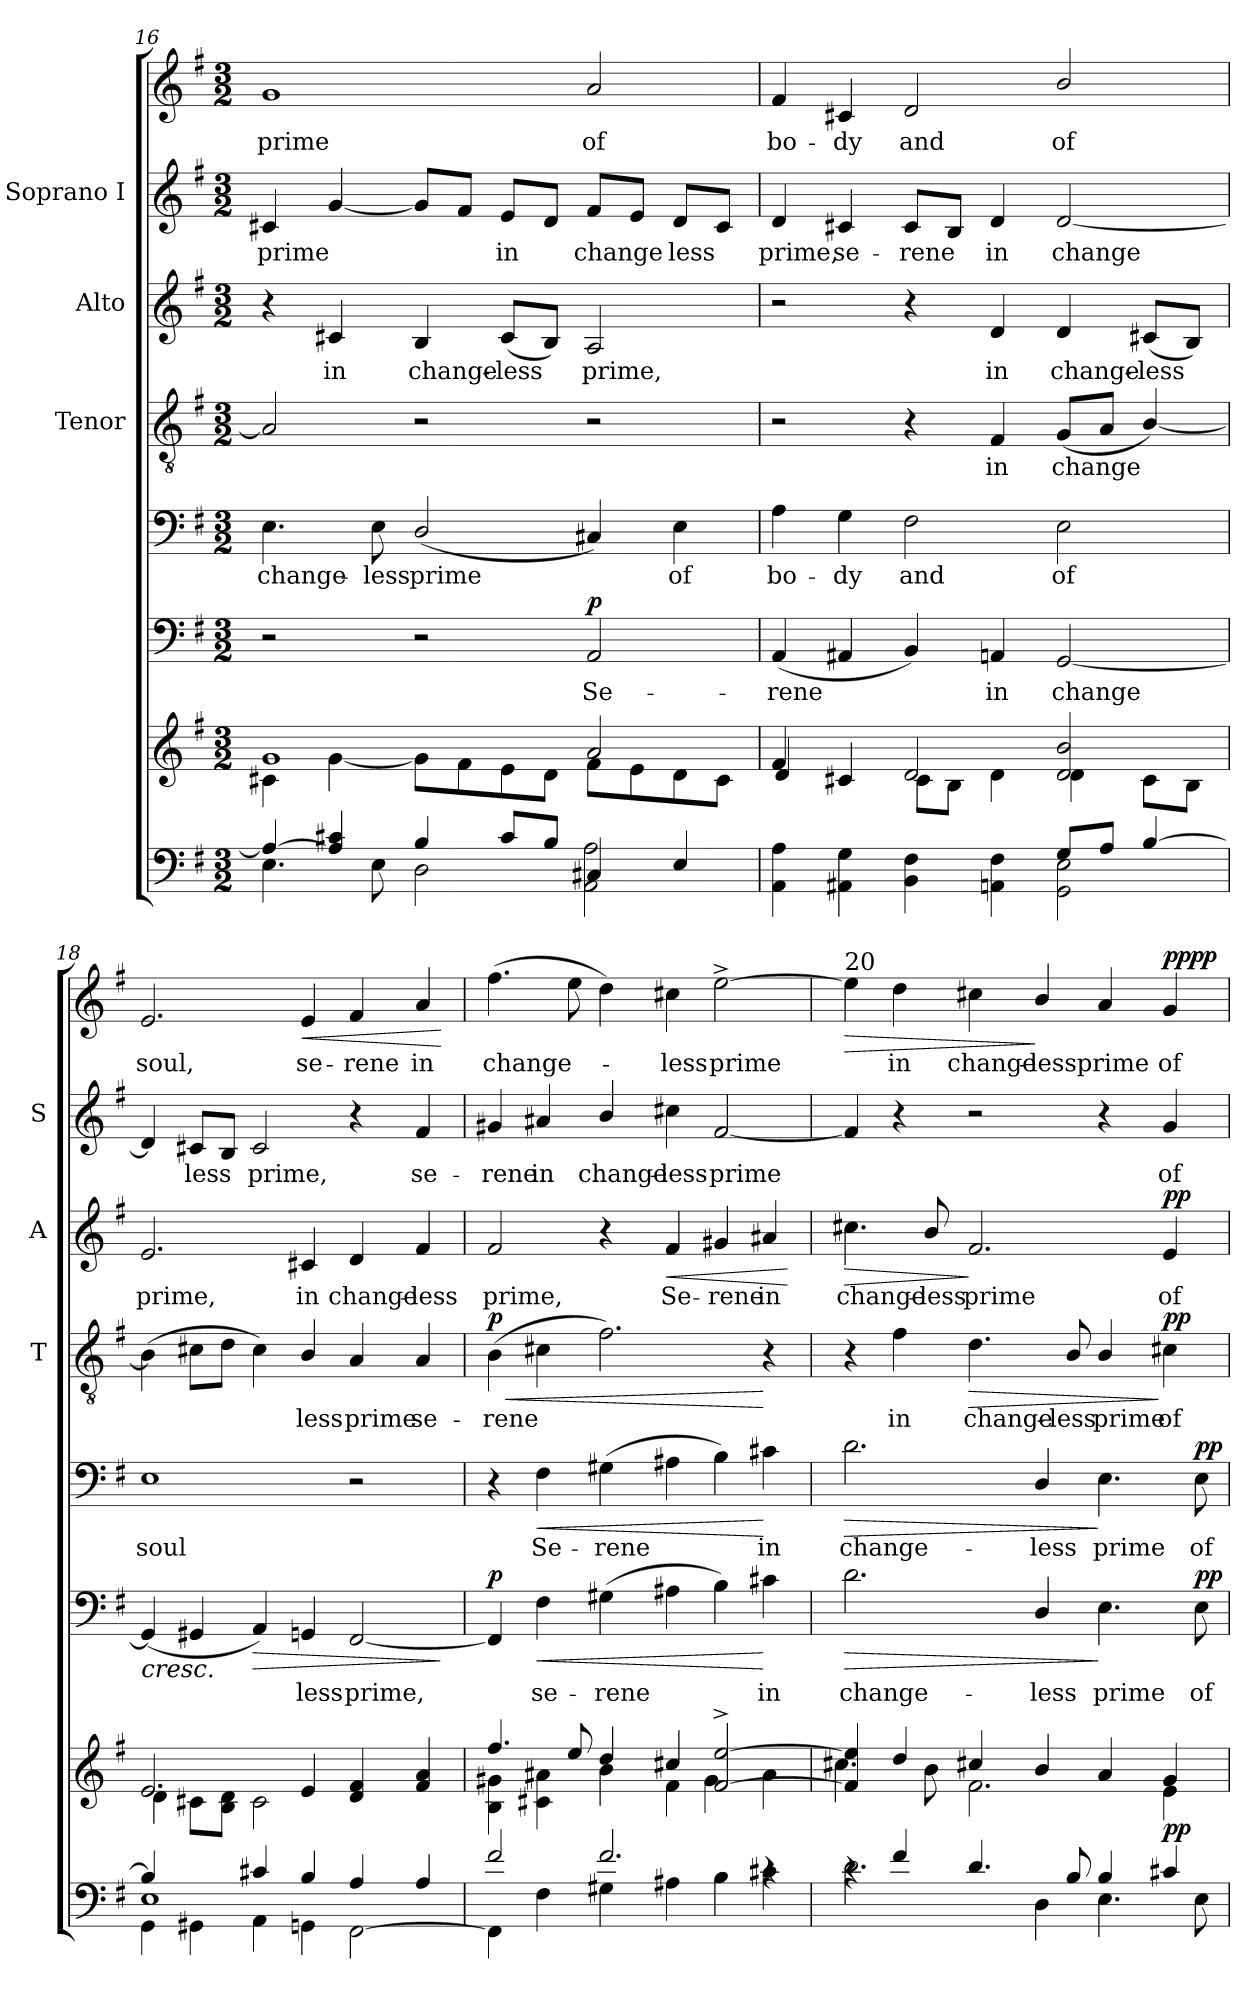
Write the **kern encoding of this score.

**kern	**kern	**dynam	**kern	**text	**dynam	**kern	**text	**dynam	**kern	**text	**dynam	**kern	**text	**dynam	**kern	**text	**kern	**text	**dynam
*part7	*part6	*part6	*part5	*part5	*part5	*part4	*part4	*part4	*part3	*part3	*part3	*part2	*part2	*part2	*part1	*part1	*part1	*part1	*part1
*staff8	*staff7	*staff7	*staff6	*staff6	*staff6	*staff5	*staff5	*staff5	*staff4	*staff4	*staff4	*staff3	*staff3	*staff3	*staff2	*staff2	*staff1	*staff1	*staff1/2
*	*	*	*	*	*	*	*	*	*I"Tenor	*	*	*I"Alto	*	*	*I"Soprano I	*	*	*	*
*	*	*	*	*	*	*	*	*	*I'T	*	*	*I'A	*	*	*I'S	*	*	*	*
!!LO:LB:g=z
*clefF4	*clefG2	*	*clefF4	*	*	*clefF4	*	*	*clefGv2	*	*	*clefG2	*	*	*clefG2	*	*clefG2	*	*
*k[f#]	*k[f#]	*	*k[f#]	*	*	*k[f#]	*	*	*k[f#]	*	*	*k[f#]	*	*	*k[f#]	*	*k[f#]	*	*
*G:	*G:	*	*G:	*	*	*G:	*	*	*G:	*	*	*G:	*	*	*G:	*	*G:	*	*
*M3/2	*M3/2	*	*M3/2	*	*	*M3/2	*	*	*M3/2	*	*	*M3/2	*	*	*M3/2	*	*M3/2	*	*
=16	=16	=16	=16	=16	=16	=16	=16	=16	=16	=16	=16	=16	=16	=16	=16	=16	=16	=16	=16
*^	*^	*	*	*	*	*	*	*	*	*	*	*	*	*	*	*	*	*	*
!	!	!	!	!	!	!	!	!	!LO:LY:b	!	!	!	!	!	!	!	!	!LO:LY:b	!	!LO:LY:b	!
4A/_	4.E\	1g	4c#X\	.	2r	.	.	4.E\	change-	.	2A/]	.	.	4r	.	.	4c#X/	prime	1g	prime	.
!	!	!	!	!	!	!	!	!	!	!	!	!	!	!	!LO:LY:b	!	!	!	!	!	!
4A/] 4c#/	.	.	[<4g\	.	.	.	.	.	.	.	.	.	.	4c#X/	in	.	[4g/	.	.	.	.
!	!	!	!	!	!	!	!	!	!LO:LY:b	!	!	!	!	!	!	!	!	!	!	!	!
.	8E\	.	.	.	.	.	.	8E\	-less	.	.	.	.	.	.	.	.	.	.	.	.
!	!	!	!	!	!	!	!	!	!LO:LY:b	!	!	!	!	!	!LO:LY:b	!	!	!	!	!	!
4B/	2D\	.	8g\L]	.	2r	.	.	(<2D/	prime	.	2r	.	.	4B/	change-	.	8g/L]	.	.	.	.
.	.	.	8f#\	.	.	.	.	.	.	.	.	.	.	.	.	.	8f#/J	.	.	.	.
!	!	!	!	!	!	!	!	!	!	!	!	!	!	!	!LO:LY:b	!	!	!LO:LY:b	!	!	!
8c#/L	.	.	8e\	.	.	.	.	.	.	.	.	.	.	(<8c#/L	-less	.	8e/L	in	.	.	.
8B/J	.	.	8d\J	.	.	.	.	.	.	.	.	.	.	8B/J)	.	.	8d/J	.	.	.	.
!	!	!	!	!	!	!LO:LY:b	!LO:DY:a	!	!	!	!	!	!	!	!LO:LY:b	!	!	!LO:LY:b	!	!LO:LY:b	!
4C#X/	2AA\ 2A\	2a/	8f#\L	.	2AA/	Se-	p	4C#X/)	.	.	2r	.	.	2A/	prime,	.	8f#/L	change­	2a/	of	.
.	.	.	8e\	.	.	.	.	.	.	.	.	.	.	.	.	.	8e/J	.	.	.	.
!	!	!	!	!	!	!	!	!	!LO:LY:b	!	!	!	!	!	!	!	!	!LO:LY:b	!	!	!
4E/	.	.	8d\	.	.	.	.	4E\	of	.	.	.	.	.	.	.	8d/L	less	.	.	.
.	.	.	8c#\J	.	.	.	.	.	.	.	.	.	.	.	.	.	8c#/J	.	.	.	.
=17	=17	=17	=17	=17	=17	=17	=17	=17	=17	=17	=17	=17	=17	=17	=17	=17	=17	=17	=17	=17	=17
!	!	!	!	!	!	!LO:LY:b	!	!	!LO:LY:b	!	!	!	!	!	!	!	!	!LO:LY:b	!	!LO:LY:b	!
2ryy	4AA\ 4A\	4f#/	4d/	.	(<4AA/	-rene	.	4A\	bo-	.	2r	.	.	2r	.	.	4d/	prime,	4f#/	bo-	.
!	!	!	!	!	!	!	!	!	!LO:LY:b	!	!	!	!	!	!	!	!	!LO:LY:b	!	!LO:LY:b	!
.	4AA#X\ 4G\	4c#X/	4c#X\yy	.	4AA#X/	.	.	4G\	-dy	.	.	.	.	.	.	.	4c#X/	se-	4c#X/	-dy	.
!	!	!	!	!	!	!	!	!	!LO:LY:b	!	!	!	!	!	!	!	!	!LO:LY:b	!	!LO:LY:b	!
2ryy	4BB\ 4F#\	2d/	8c#\L	.	4BB/)	.	.	2F#\	and	.	4r	.	.	4r	.	.	8c#/L	-rene	2d/	and	.
.	.	.	8B\J	.	.	.	.	.	.	.	.	.	.	.	.	.	8B/J	.	.	.	.
!	!	!	!	!	!	!LO:LY:b	!	!	!	!	!	!LO:LY:b	!	!	!LO:LY:b	!	!	!LO:LY:b	!	!	!
.	4AAn\ 4F#\	.	4d\	.	4AAn/	in	.	.	.	.	4F#/	in	.	4d/	in	.	4d/	in	.	.	.
!	!	!	!	!	!	!LO:LY:b	!	!	!LO:LY:b	!	!	!LO:LY:b	!	!	!LO:LY:b	!	!	!LO:LY:b	!	!LO:LY:b	!
8G/L	2GG\ 2E\	2d/ 2b/	4d\	.	[2GG/	change­	.	2E\	of	.	(<8G/L	change­	.	4d/	change-	.	[2d/	change­	2b/	of	.
8A/J	.	.	.	.	.	.	.	.	.	.	8A/J	.	.	.	.	.	.	.	.	.	.
!	!	!	!	!	!	!	!	!	!	!	!	!	!	!	!LO:LY:b	!	!	!	!	!	!
[>4B/	.	.	8c#\L	.	.	.	.	.	.	.	[4B/)	.	.	(<8c#X/L	-less	.	.	.	.	.	.
.	.	.	8B\J	.	.	.	.	.	.	.	.	.	.	8B/J)	.	.	.	.	.	.	.
!!LO:PB:g=z
=18	=18	=18	=18	=18	=18	=18	=18	=18	=18	=18	=18	=18	=18	=18	=18	=18	=18	=18	=18	=18	=18
*	*^	*	*	*	*	*	*	*	*	*	*	*	*	*	*	*	*	*	*	*	*
!	!	!	!	!	!	!	!	!LO:HP:b	!	!LO:LY:b	!	!	!	!	!	!LO:LY:b	!	!	!	!	!LO:LY:b	!
4B/]	1E	4GG\	2.e/	4d\	.	(<4GG/]	.	<	1E	soul	.	(>4B\]	.	.	2.e/	prime,	.	4d/]	.	2.e/	soul,	.
!	!	!	!	!	!	!	!	!	!	!	!	!	!	!	!	!	!	!	!LO:LY:b	!	!	!
4ryy	.	4GG#X\	.	8c#X\L	.	4GG#X/	.	.	.	.	.	8c#X\L	.	.	.	.	.	8c#X/L	less	.	.	.
.	.	.	.	8B\ 8d\J	.	.	.	.	.	.	.	8d\J	.	.	.	.	.	8B/J	.	.	.	.
!	!	!	!	!	!	!	!	!LO:HP:b	!	!	!	!	!	!	!	!	!	!	!LO:LY:b	!	!	!
4c#X/	.	4AA\	.	2c#\	.	4AA/)	.	>	.	.	.	4c#\)	.	.	.	.	.	2c#/	prime,	.	.	.
!	!	!	!	!	!	!	!LO:LY:b	!	!	!	!	!	!LO:LY:b	!	!	!LO:LY:b	!	!	!	!	!LO:LY:b	!LO:HP:b
4B/	.	4GGn\	4e/	.	.	4GGn/	less	[	.	.	.	4B/	less	.	4c#X/	in	.	.	.	4e/	se-	<
!	!	!	!	!	!	!	!LO:LY:b	!	!	!	!	!	!LO:LY:b	!	!	!LO:LY:b	!	!	!	!	!LO:LY:b	!
4A/	2ryy	[2FF#\	4d/ 4f#/	2ryy	.	[2FF#/	prime,	.	2r	.	.	4A/	prime	.	4d/	change-	.	4r	.	4f#/	-rene	.
!	!	!	!	!	!	!	!	!	!	!	!	!	!LO:LY:b	!	!	!LO:LY:b	!	!	!LO:LY:b	!	!LO:LY:b	!
4A/	.	.	4f#/ 4a/	.	.	.	.	.	.	.	.	4A/	se-	.	4f#/	-less	.	4f#/	se-	4a/	in	.
*v	*v	*v	*	*	*	*	*	*	*	*	*	*	*	*	*	*	*	*	*	*	*	*
*	*v	*v	*	*	*	*	*	*	*	*	*	*	*	*	*	*	*	*	*	*
.	.	.	.	.	]	.	.	.	.	.	.	.	.	.	.	.	.	.	[
=19	=19	=19	=19	=19	=19	=19	=19	=19	=19	=19	=19	=19	=19	=19	=19	=19	=19	=19	=19
*^	*^	*	*	*	*	*	*	*	*	*	*	*	*	*	*	*	*	*	*
*	*^	*	*	*	*	*	*	*	*	*	*	*	*	*	*	*	*	*	*	*	*
!	!	!	!	!	!	!	!	!LO:DY:b	!	!	!	!	!LO:LY:b	!LO:HP:b	!	!LO:LY:b	!	!	!LO:LY:b	!	!LO:LY:b	!
!	!	!	!	!	!	!	!	!	!	!	!	!	!	!LO:DY:n=1:b	!	!	!	!	!	!	!	!
2f#/	1.ryy	4FF#\]	4.ff#/	4B\ 4g#X\	.	4FF#/]	.	p	4r	.	.	(>4B\	-rene	< p	2f#/	prime,	.	4g#X/	rene	(>4.ff#\	-change-	.
!	!	!	!	!	!	!	!LO:LY:b	!LO:HP:b	!	!LO:LY:b	!LO:HP:b	!	!	!	!	!	!	!	!LO:LY:b	!	!	!
.	.	4F#\	.	4c#X\ 4a#X\	.	4F#\	se-	<	4F#\	Se-	<	4c#X\	.	.	.	.	.	4a#X/	in	.	.	.
.	.	.	8ee/	.	.	.	.	.	.	.	.	.	.	.	.	.	.	.	.	8ee\	.	.
!	!	!	!	!	!	!	!LO:LY:b	!	!	!LO:LY:b	!	!	!	!	!	!	!	!	!LO:LY:b	!	!	!
2.f#/	.	4G#X\	4dd/	4b\	.	(>4G#X\	-rene	.	(>4G#X\	-rene	.	2.f#\)	.	.	4r	.	.	4b/	change-	4dd\)	.	.
!	!	!	!	!	!	!	!	!	!	!	!	!	!	!	!	!LO:LY:b	!LO:HP:b	!	!LO:LY:b	!	!LO:LY:b	!
.	.	4A#X\	4cc#X/	4f#\	.	4A#X\	.	.	4A#X\	.	.	.	.	.	4f#/	Se-	<	4cc#X\	-less	4cc#X\	-less	.
!	!	!	!	!	!	!	!	!	!	!	!	!	!	!	!	!LO:LY:b	!	!	!LO:LY:b	!	!LO:LY:b	!
.	.	4B\	[>2f#/^> [>2ee/^>	4g#\	.	4B\)	.	.	4B\)	.	.	.	.	.	4g#X/	-rene	.	[2f#/	prime	[2ee^>\	prime	.
!	!	!	!	!	!	!	!LO:LY:b	!	!	!LO:LY:b	!	!	!	!	!	!LO:LY:b	!	!	!	!	!	!
4rc	.	4c#X\	.	4a#\	.	4c#X\	in	[	4c#X\	in	[	4r	.	[	4a#X/	in	.	.	.	.	.	.
*v	*v	*v	*	*	*	*	*	*	*	*	*	*	*	*	*	*	*	*	*	*	*	*
*	*v	*v	*	*	*	*	*	*	*	*	*	*	*	*	*	*	*	*	*	*
.	.	.	.	.	.	.	.	.	.	.	.	.	.	[	.	.	.	.	.
=20	=20	=20	=20	=20	=20	=20	=20	=20	=20	=20	=20	=20	=20	=20	=20	=20	=20	=20	=20
*^	*^	*	*	*	*	*	*	*	*	*	*	*	*	*	*	*	*	*	*
*	*^	*	*	*	*	*	*	*	*	*	*	*	*	*	*	*	*	*	*	*	*
!	!	!	!	!	!	!	!	!	!	!	!	!	!	!	!	!	!	!	!	!LO:TX:a:t=20	!	!
!	!	!	!	!	!	!	!LO:LY:b	!LO:HP:b	!	!LO:LY:b	!LO:HP:b	!	!	!	!	!LO:LY:b	!LO:HP:b	!	!	!	!	!LO:HP:b
4rc	1.ryy	2.d\	4f#/] 4ee/]	4.cc#X\	.	2.d\	change-	>	2.d\	change-	>	4r	.	.	4.cc#X\	change-	>	4f#/]	.	4ee\]	.	>
!	!	!	!	!	!	!	!	!	!	!	!	!	!LO:LY:b	!	!	!	!	!	!	!	!LO:LY:b	!
4f#/	.	.	4dd/	.	.	.	.	.	.	.	.	4f#\	in	.	.	.	.	4r	.	4dd\	in	.
!	!	!	!	!	!	!	!	!	!	!	!	!	!	!	!	!LO:LY:b	!	!	!	!	!	!
.	.	.	.	8b\	.	.	.	.	.	.	.	.	.	.	8b/	-less	.	.	.	.	.	.
!	!	!	!	!	!	!	!	!	!	!	!	!	!LO:LY:b	!LO:HP:b	!	!LO:LY:b	!	!	!	!	!LO:LY:b	!
4.d/	.	.	4cc#X/	2.f#\	.	.	.	.	.	.	.	4.d\	change-	>	2.f#/	prime	]	2r	.	4cc#X\	change-	.
!	!	!	!	!	!	!	!LO:LY:b	!	!	!LO:LY:b	!	!	!	!	!	!	!	!	!	!	!LO:LY:b	!
.	.	4D\	4b/	.	.	4D/	-less	.	4D/	-less	.	.	.	.	.	.	.	.	.	4b/	-less	]
!	!	!	!	!	!	!	!	!	!	!	!	!	!LO:LY:b	!	!	!	!	!	!	!	!	!
8B/	.	.	.	.	.	.	.	.	.	.	.	8B/	-less	.	.	.	.	.	.	.	.	.
!	!	!	!	!	!	!	!LO:LY:b	!	!	!LO:LY:b	!	!	!LO:LY:b	!	!	!	!	!	!	!	!LO:LY:b	!
4B/	.	4.E\	4a/	.	.	4.E\	prime	]	4.E\	prime	]	4B/	prime	.	.	.	.	4r	.	4a/	prime	.
!	!	!	!	!	!LO:DY:b	!	!	!	!	!	!	!	!LO:LY:b	!LO:DY:n=1:b	!	!LO:LY:b	!LO:DY:b	!	!LO:LY:b	!	!LO:LY:b	!LO:DY:b=2
!	!	!	!	!	!	!	!	!	!	!	!	!	!	!	!	!	!	!	!	!	!	!LO:DY:n=1:b
4c#X/	.	.	4g/	4e\	pp	.	.	.	.	.	.	4c#X\	of	] pp	4e/	of	pp	4g/	of	4g/	of	pp pp
!	!	!	!	!	!	!	!LO:LY:b	!LO:DY:b	!	!LO:LY:b	!LO:DY:b	!	!	!	!	!	!	!	!	!	!	!
.	.	8E\	.	.	.	8E\	of	pp	8E\	of	pp	.	.	.	.	.	.	.	.	.	.	.
*v	*v	*v	*	*	*	*	*	*	*	*	*	*	*	*	*	*	*	*	*	*	*	*
*	*v	*v	*	*	*	*	*	*	*	*	*	*	*	*	*	*	*	*	*	*
=	=	=	=	=	=	=	=	=	=	=	=	=	=	=	=	=	=	=	=
*-	*-	*-	*-	*-	*-	*-	*-	*-	*-	*-	*-	*-	*-	*-	*-	*-	*-	*-	*-
